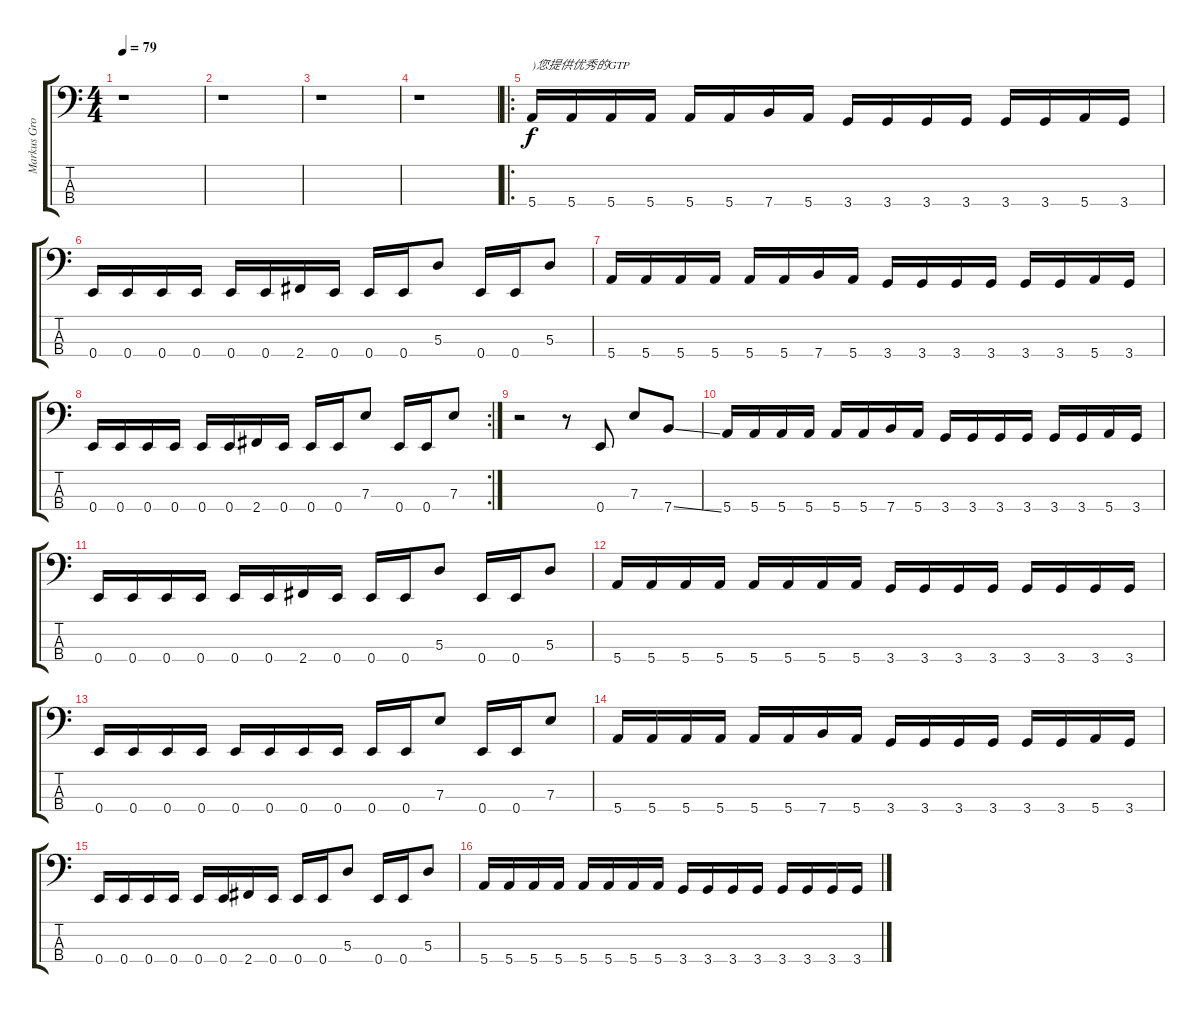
\track ("Markus Grosskopf" "Markus Gro") {instrument electricbassfinger}
\staff {score tabs}
\tuning (G2 D2 A1 E1) {hide}
\ts (4 4)
\tempo 79
\clef f4
\ks c
r.1{dy f instrument electricbassfinger} |
r.1 |
r.1 |
r.1 |
\ro
5.4.16{txt ")您提供优秀的GTP"} 5.4.16 5.4.16 5.4.16 5.4.16 5.4.16 7.4.16 5.4.16 3.4.16 3.4.16 3.4.16 3.4.16 3.4.16 3.4.16 5.4.16 3.4.16 |
0.4.16 0.4.16 0.4.16 0.4.16 0.4.16 0.4.16 2.4.16 0.4.16 0.4.16 0.4.16 5.3.8 0.4.16 0.4.16 5.3.8 |
5.4.16 5.4.16 5.4.16 5.4.16 5.4.16 5.4.16 7.4.16 5.4.16 3.4.16 3.4.16 3.4.16 3.4.16 3.4.16 3.4.16 5.4.16 3.4.16 |
\rc 2
0.4.16 0.4.16 0.4.16 0.4.16 0.4.16 0.4.16 2.4.16 0.4.16 0.4.16 0.4.16 7.3.8 0.4.16 0.4.16 7.3.8 |
r.2 r.8 0.4.8 7.3.8 7.4{ss}.8 |
5.4.16 5.4.16 5.4.16 5.4.16 5.4.16 5.4.16 7.4.16 5.4.16 3.4.16 3.4.16 3.4.16 3.4.16 3.4.16 3.4.16 5.4.16 3.4.16 |
0.4.16 0.4.16 0.4.16 0.4.16 0.4.16 0.4.16 2.4.16 0.4.16 0.4.16 0.4.16 5.3.8 0.4.16 0.4.16 5.3.8 |
5.4.16 5.4.16 5.4.16 5.4.16 5.4.16 5.4.16 5.4.16 5.4.16 3.4.16 3.4.16 3.4.16 3.4.16 3.4.16 3.4.16 3.4.16 3.4.16 |
0.4.16 0.4.16 0.4.16 0.4.16 0.4.16 0.4.16 0.4.16 0.4.16 0.4.16 0.4.16 7.3.8 0.4.16 0.4.16 7.3.8 |
5.4.16 5.4.16 5.4.16 5.4.16 5.4.16 5.4.16 7.4.16 5.4.16 3.4.16 3.4.16 3.4.16 3.4.16 3.4.16 3.4.16 5.4.16 3.4.16 |
0.4.16 0.4.16 0.4.16 0.4.16 0.4.16 0.4.16 2.4.16 0.4.16 0.4.16 0.4.16 5.3.8 0.4.16 0.4.16 5.3.8 |
5.4.16 5.4.16 5.4.16 5.4.16 5.4.16 5.4.16 5.4.16 5.4.16 3.4.16 3.4.16 3.4.16 3.4.16 3.4.16 3.4.16 3.4.16 3.4.16
